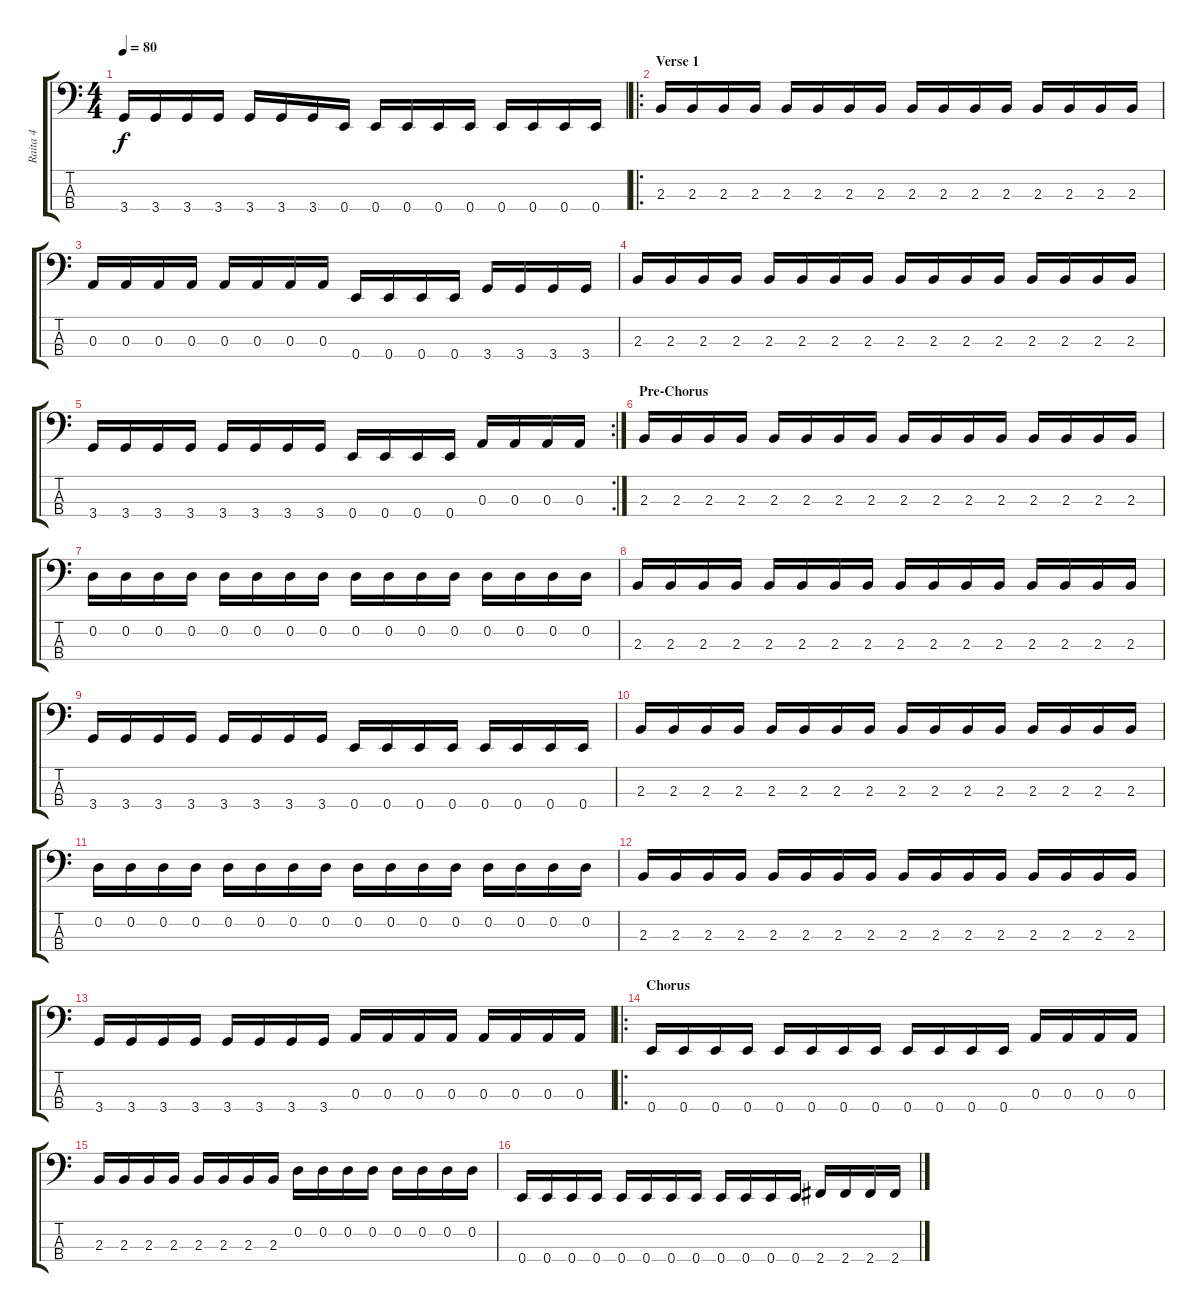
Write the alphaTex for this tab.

\track ("Raita 4" "Raita 4") {instrument electricbassfinger}
\staff {score tabs}
\tuning (G2 D2 A1 E1) {hide}
\ts (4 4)
\tempo 80
\clef f4
\ks c
3.4.16{dy f} 3.4.16 3.4.16 3.4.16 3.4.16 3.4.16 3.4.16 0.4.16 0.4.16 0.4.16 0.4.16 0.4.16 0.4.16 0.4.16 0.4.16 0.4.16 |
\ro
\section ("" "Verse 1")
2.3.16 2.3.16 2.3.16 2.3.16 2.3.16 2.3.16 2.3.16 2.3.16 2.3.16 2.3.16 2.3.16 2.3.16 2.3.16 2.3.16 2.3.16 2.3.16 |
0.3.16 0.3.16 0.3.16 0.3.16 0.3.16 0.3.16 0.3.16 0.3.16 0.4.16 0.4.16 0.4.16 0.4.16 3.4.16 3.4.16 3.4.16 3.4.16 |
2.3.16 2.3.16 2.3.16 2.3.16 2.3.16 2.3.16 2.3.16 2.3.16 2.3.16 2.3.16 2.3.16 2.3.16 2.3.16 2.3.16 2.3.16 2.3.16 |
\rc 2
3.4.16 3.4.16 3.4.16 3.4.16 3.4.16 3.4.16 3.4.16 3.4.16 0.4.16 0.4.16 0.4.16 0.4.16 0.3.16 0.3.16 0.3.16 0.3.16 |
\section ("" "Pre-Chorus")
2.3.16 2.3.16 2.3.16 2.3.16 2.3.16 2.3.16 2.3.16 2.3.16 2.3.16 2.3.16 2.3.16 2.3.16 2.3.16 2.3.16 2.3.16 2.3.16 |
0.2.16 0.2.16 0.2.16 0.2.16 0.2.16 0.2.16 0.2.16 0.2.16 0.2.16 0.2.16 0.2.16 0.2.16 0.2.16 0.2.16 0.2.16 0.2.16 |
2.3.16 2.3.16 2.3.16 2.3.16 2.3.16 2.3.16 2.3.16 2.3.16 2.3.16 2.3.16 2.3.16 2.3.16 2.3.16 2.3.16 2.3.16 2.3.16 |
3.4.16 3.4.16 3.4.16 3.4.16 3.4.16 3.4.16 3.4.16 3.4.16 0.4.16 0.4.16 0.4.16 0.4.16 0.4.16 0.4.16 0.4.16 0.4.16 |
2.3.16 2.3.16 2.3.16 2.3.16 2.3.16 2.3.16 2.3.16 2.3.16 2.3.16 2.3.16 2.3.16 2.3.16 2.3.16 2.3.16 2.3.16 2.3.16 |
0.2.16 0.2.16 0.2.16 0.2.16 0.2.16 0.2.16 0.2.16 0.2.16 0.2.16 0.2.16 0.2.16 0.2.16 0.2.16 0.2.16 0.2.16 0.2.16 |
2.3.16 2.3.16 2.3.16 2.3.16 2.3.16 2.3.16 2.3.16 2.3.16 2.3.16 2.3.16 2.3.16 2.3.16 2.3.16 2.3.16 2.3.16 2.3.16 |
3.4.16 3.4.16 3.4.16 3.4.16 3.4.16 3.4.16 3.4.16 3.4.16 0.3.16 0.3.16 0.3.16 0.3.16 0.3.16 0.3.16 0.3.16 0.3.16 |
\ro
\section ("" "Chorus")
0.4.16 0.4.16 0.4.16 0.4.16 0.4.16 0.4.16 0.4.16 0.4.16 0.4.16 0.4.16 0.4.16 0.4.16 0.3.16 0.3.16 0.3.16 0.3.16 |
2.3.16 2.3.16 2.3.16 2.3.16 2.3.16 2.3.16 2.3.16 2.3.16 0.2.16 0.2.16 0.2.16 0.2.16 0.2.16 0.2.16 0.2.16 0.2.16 |
0.4.16 0.4.16 0.4.16 0.4.16 0.4.16 0.4.16 0.4.16 0.4.16 0.4.16 0.4.16 0.4.16 0.4.16 2.4.16 2.4.16 2.4.16 2.4.16
